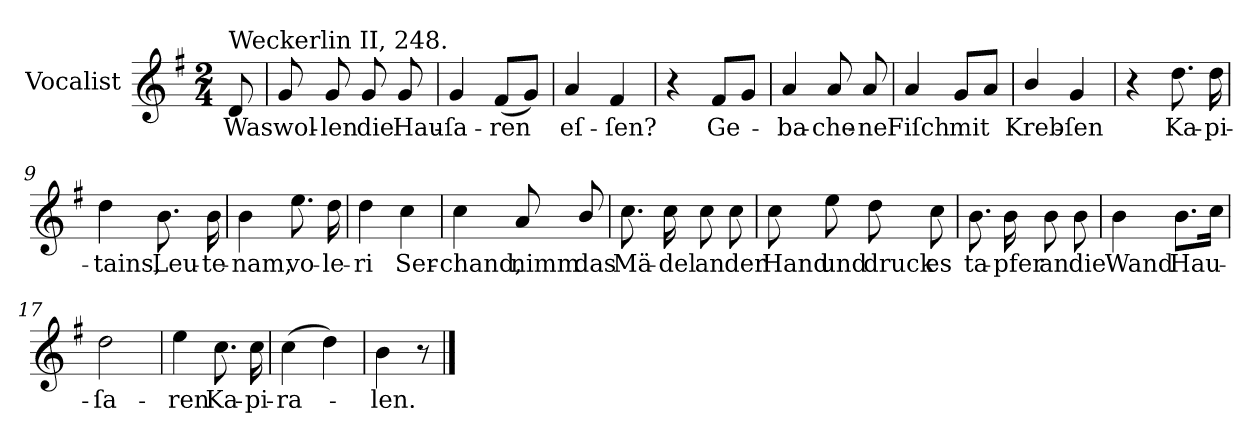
**kern	**text
*part1	*part1
*staff1	*staff1
*I"Vocalist	*
*k[f#]	*
*G:	*
*M2/4	*
=	=
!LO:TX:a:t=Weckerlin II, 248.	!
8d	Was
=1	=1
8g	wol-
8g	-len
8g	die
8g	Hau-
=2	=2
4g	-ſa-
(8f#L	-ren
8gJ)	.
=3	=3
4a	eſ-
4f#	-ſen?
=4	=4
4r	.
8f#L	Ge-
8gJ	.
=5	=5
4a	-ba-
8a	-che-
8a	-ne
=6	=6
4a	Fiſch
8gL	mit
8aJ	.
=7	=7
4b/	Kreb-
4g	-ſen
=8	=8
4r	.
8.dd	Ka-
16dd	-pi-
=9	=9
4dd	-tains,
8.b	Leu-
16b	-te-
=10	=10
4b	-nam,
8.ee	vo-
16dd	-le-
=11	=11
4dd	-ri
4cc	Ser-
=12	=12
4cc	-chand,
8a	nimm
8b/	das
=13	=13
8.cc	Mä-
16cc	-del
8cc	an
8cc	der
=14	=14
8cc	Hand
8ee	und
8dd	druck
8cc	es
=15	=15
8.b	ta-
16b	-pfer
8b	an
8b	die
=16	=16
4b	Wand
8.bL	Hau-
16ccJk	.
=17	=17
2dd	-ſa-
=18	=18
4ee	-ren
8.cc	Ka-
16cc	-pi-
=19	=19
(4cc	-ra-
4dd)	.
=20	=20
4b	-len.
8r	.
==	==
*-	*-
